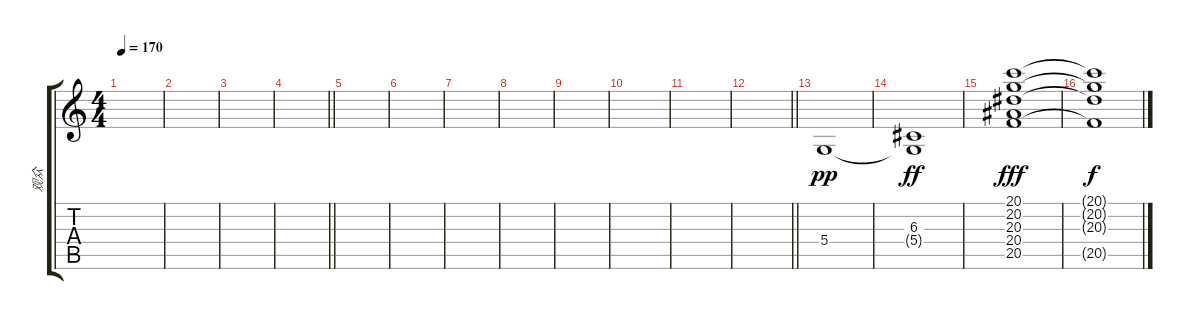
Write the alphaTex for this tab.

\track ("观众" "观众") {instrument applause}
\staff {score tabs}
\tuning (E4 B3 G3 D3 A2 E2) {hide}
\ts (4 4)
\tempo 170
\clef g2
\ks c
|
|
|
\barLineRight lightlight
|
|
|
|
|
|
|
|
\barLineRight lightlight
|
5.4.1{dy pp} |
(6.3 5.4{t}).1{dy ff} |
(20.1 20.2 20.3 20.4 20.5).1{dy fff} |
(20.1{t} 20.2{t} 20.3{t} 20.5{t}).1{dy f}
